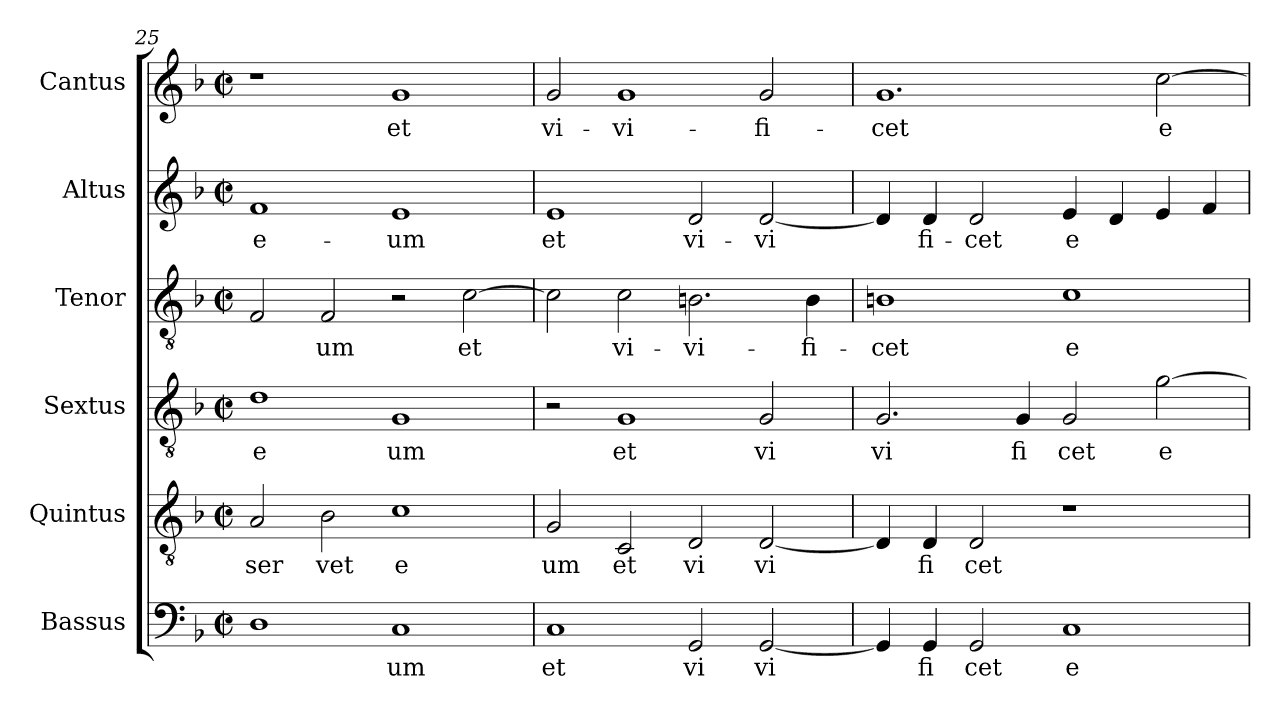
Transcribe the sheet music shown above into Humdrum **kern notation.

**kern	**text	**kern	**text	**kern	**text	**kern	**text	**kern	**text	**kern	**text
*part6	*part6	*part5	*part5	*part4	*part4	*part3	*part3	*part2	*part2	*part1	*part1
*staff6	*staff6	*staff5	*staff5	*staff4	*staff4	*staff3	*staff3	*staff2	*staff2	*staff1	*staff1
*I"Bassus	*	*I"Quintus	*	*I"Sextus	*	*I"Tenor	*	*I"Altus	*	*I"Cantus	*
*clefF4	*	*clefGv2	*	*clefGv2	*	*clefGv2	*	*clefG2	*	*clefG2	*
*k[b-]	*	*k[b-]	*	*k[b-]	*	*k[b-]	*	*k[b-]	*	*k[b-]	*
*F:	*	*F:	*	*F:	*	*F:	*	*F:	*	*F:	*
*M2/2	*	*M2/2	*	*M2/2	*	*M2/2	*	*M2/2	*	*M2/2	*
*met(c|)	*	*met(c|)	*	*met(c|)	*	*met(c|)	*	*met(c|)	*	*met(c|)	*
=25	=25	=25	=25	=25	=25	=25	=25	=25	=25	=25	=25
!	!LO:LY:b:cj	!	!LO:LY:b:cj	!	!LO:LY:b:cj	!	!LO:LY:b:cj	!	!LO:LY:b:cj	!	!
1D	.	2A/	ser	1d	e	2F/	--	1f	e-	1r	.
!	!	!	!LO:LY:b:cj	!	!	!	!LO:LY:b:cj	!	!	!	!
.	.	2B-\	vet	.	.	2F/	-um	.	.	.	.
!	!LO:LY:b:cj	!	!LO:LY:b:cj	!	!LO:LY:b:cj	!	!	!	!LO:LY:b:cj	!	!LO:LY:b:cj
1C	um	1c	e	1G	um	2r	.	1e	-um	1g	et
!	!	!	!	!	!	!	!LO:LY:b:cj	!	!	!	!
.	.	.	.	.	.	[>2c\	et	.	.	.	.
=26	=26	=26	=26	=26	=26	=26	=26	=26	=26	=26	=26
!	!LO:LY:b:cj	!	!LO:LY:b:cj	!	!	!	!LO:LY:b:cj	!	!LO:LY:b:cj	!	!LO:LY:b:cj
1C	et	2G/	um	2r	.	2c\]	.	1e	et	2g/	vi-
!	!	!	!LO:LY:b:cj	!	!LO:LY:b:cj	!	!LO:LY:b:cj	!	!	!	!LO:LY:b:cj
.	.	2C/	et	1G	et	2c\	vi-	.	.	1g	-vi-
!	!LO:LY:b:cj	!	!LO:LY:b:cj	!	!	!	!LO:LY:b:cj	!	!LO:LY:b:cj	!	!
2GG/	vi	2D/	vi	.	.	2.Bn\	-vi-	2d/	vi-	.	.
!	!LO:LY:b:cj	!	!LO:LY:b:cj	!	!LO:LY:b:cj	!	!	!	!LO:LY:b:cj	!	!LO:LY:b:cj
[<2GG/	vi	[<2D/	vi	2G/	vi	.	.	[<2d/	-vi-	2g/	-fi-
!	!	!	!	!	!	!	!LO:LY:b:cj	!	!	!	!
.	.	.	.	.	.	4B\	-fi-	.	.	.	.
=27	=27	=27	=27	=27	=27	=27	=27	=27	=27	=27	=27
!	!LO:LY:b:cj	!	!LO:LY:b:cj	!	!LO:LY:b:cj	!	!LO:LY:b:cj	!	!LO:LY:b:cj	!	!LO:LY:b:cj
4GG/]	.	4D/]	.	2.G/	vi	1Bn	-cet	4d/]	--	1.g	-cet
!	!LO:LY:b:cj	!	!LO:LY:b:cj	!	!	!	!	!	!LO:LY:b:cj	!	!
4GG/	fi	4D/	fi	.	.	.	.	4d/	-fi-	.	.
!	!LO:LY:b:cj	!	!LO:LY:b:cj	!	!	!	!	!	!LO:LY:b:cj	!	!
2GG/	cet	2D/	cet	.	.	.	.	2d/	-cet	.	.
!	!	!	!	!	!LO:LY:b:cj	!	!	!	!	!	!
.	.	.	.	4G/	fi	.	.	.	.	.	.
!	!LO:LY:b:cj	!	!	!	!LO:LY:b:cj	!	!LO:LY:b:cj	!	!LO:LY:b:cj	!	!
1C	e	1r	.	2G/	cet	1c	e-	4e/	e-	.	.
!	!	!	!	!	!	!	!	!	!LO:LY:b:cj	!	!
.	.	.	.	.	.	.	.	4d/	--	.	.
!	!	!	!	!	!LO:LY:b:cj	!	!	!	!LO:LY:b:cj	!	!LO:LY:b:cj
.	.	.	.	[<2g\	e	.	.	4e/	--	[<2cc\	e-
!	!	!	!	!	!	!	!	!	!LO:LY:b:cj	!	!
.	.	.	.	.	.	.	.	4f/	--	.	.
=	=	=	=	=	=	=	=	=	=	=	=
*-	*-	*-	*-	*-	*-	*-	*-	*-	*-	*-	*-
